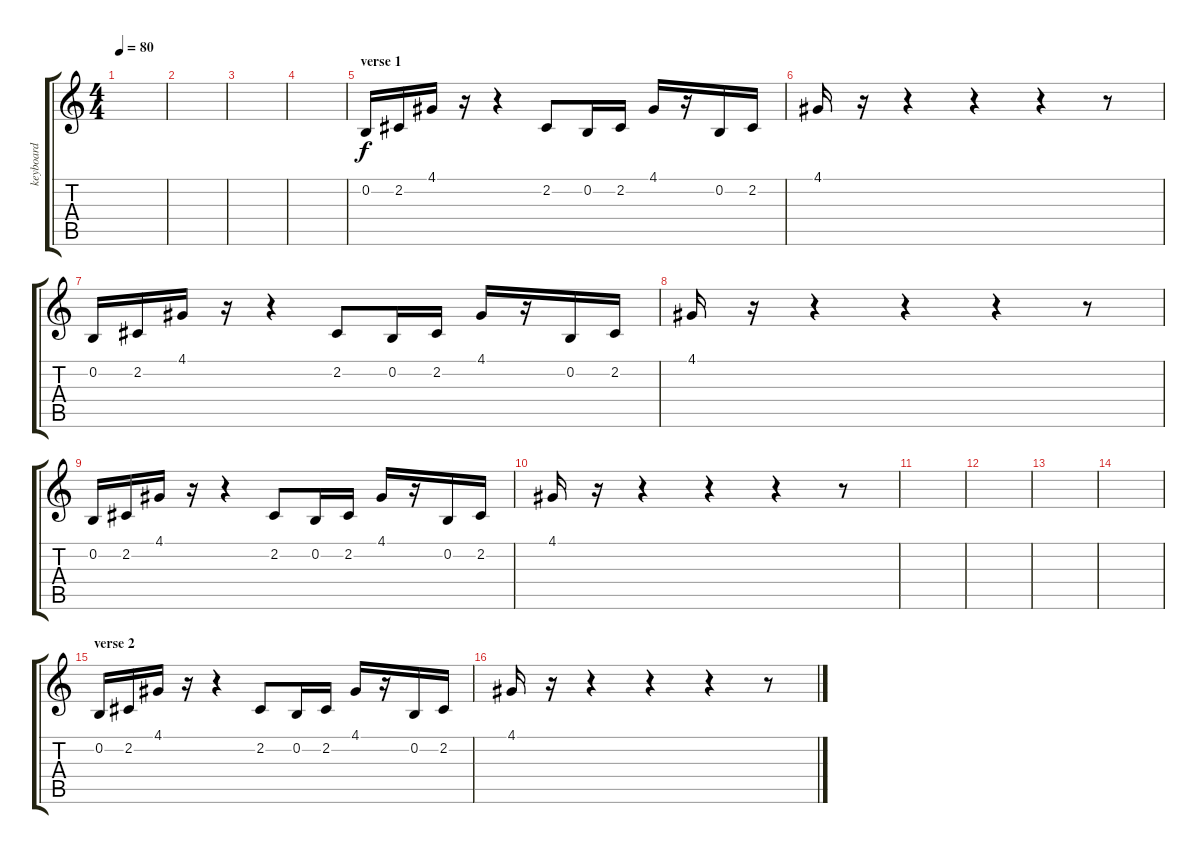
\track ("keyboard" "keyboard") {instrument harpsichord}
\staff {score tabs}
\tuning (E4 B3 G3 D3 A2 E2) {hide}
\ts (4 4)
\tempo 80
\clef g2
\ks c
|
|
|
|
\section ("" "verse 1")
0.2.16 2.2.16 4.1.16 r.16 r.4 2.2.8 0.2.16 2.2.16 4.1.16 r.16 0.2.16 2.2.16 |
4.1.16 r.16 r.4 r.4 r.4 r.8 |
0.2.16 2.2.16 4.1.16 r.16 r.4 2.2.8 0.2.16 2.2.16 4.1.16 r.16 0.2.16 2.2.16 |
4.1.16 r.16 r.4 r.4 r.4 r.8 |
0.2.16 2.2.16 4.1.16 r.16 r.4 2.2.8 0.2.16 2.2.16 4.1.16 r.16 0.2.16 2.2.16 |
4.1.16 r.16 r.4 r.4 r.4 r.8 |
|
|
|
|
\section ("" "verse 2")
0.2.16 2.2.16 4.1.16 r.16 r.4 2.2.8 0.2.16 2.2.16 4.1.16 r.16 0.2.16 2.2.16 |
4.1.16 r.16 r.4 r.4 r.4 r.8
